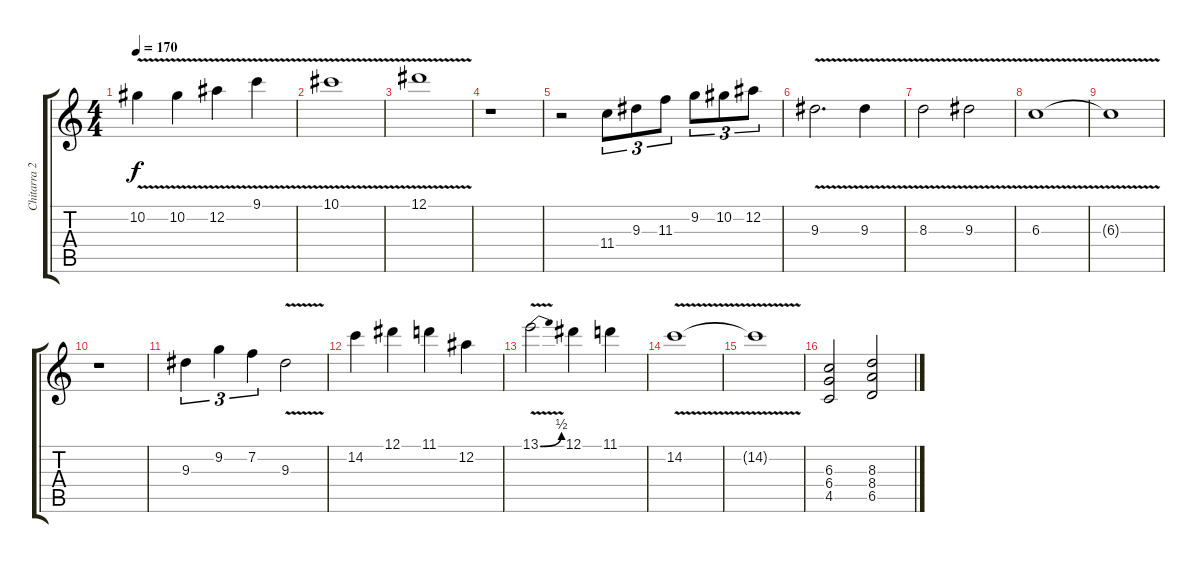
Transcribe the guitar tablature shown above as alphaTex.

\track ("Chitarra 2" "Chitarra 2") {instrument distortionguitar}
\staff {score tabs}
\tuning (Eb4 Bb3 Gb3 Db3 Ab2 Eb2) {hide}
\ts (4 4)
\tempo 170
\clef g2
\ks c
10.2{v}.4{dy f} 10.2{v}.4 12.2{v}.4 9.1{v}.4 |
10.1{v}.1 |
12.1{v}.1 |
r.1 |
r.2 11.4.8{tu (3 2)} 9.3.8{tu (3 2)} 11.3.8{tu (3 2)} 9.2.8{tu (3 2)} 10.2.8{tu (3 2)} 12.2.8{tu (3 2)} |
9.3{v}.2{d} 9.3{v}.4 |
8.3{v}.2 9.3{v}.2 |
6.3{v}.1 |
6.3{v t}.1 |
r.1 |
9.3.4{tu (3 2)} 9.2.4{tu (3 2)} 7.2.4{tu (3 2)} 9.3{v}.2 |
14.2.4 12.1.4 11.1.4 12.2.4 |
13.1{be (bend 0 0 60 2) v}.2 12.1.4 11.1.4 |
14.2{v}.1 |
14.2{v t}.1 |
(6.3 6.4 4.5).2 (8.3 8.4 6.5).2
